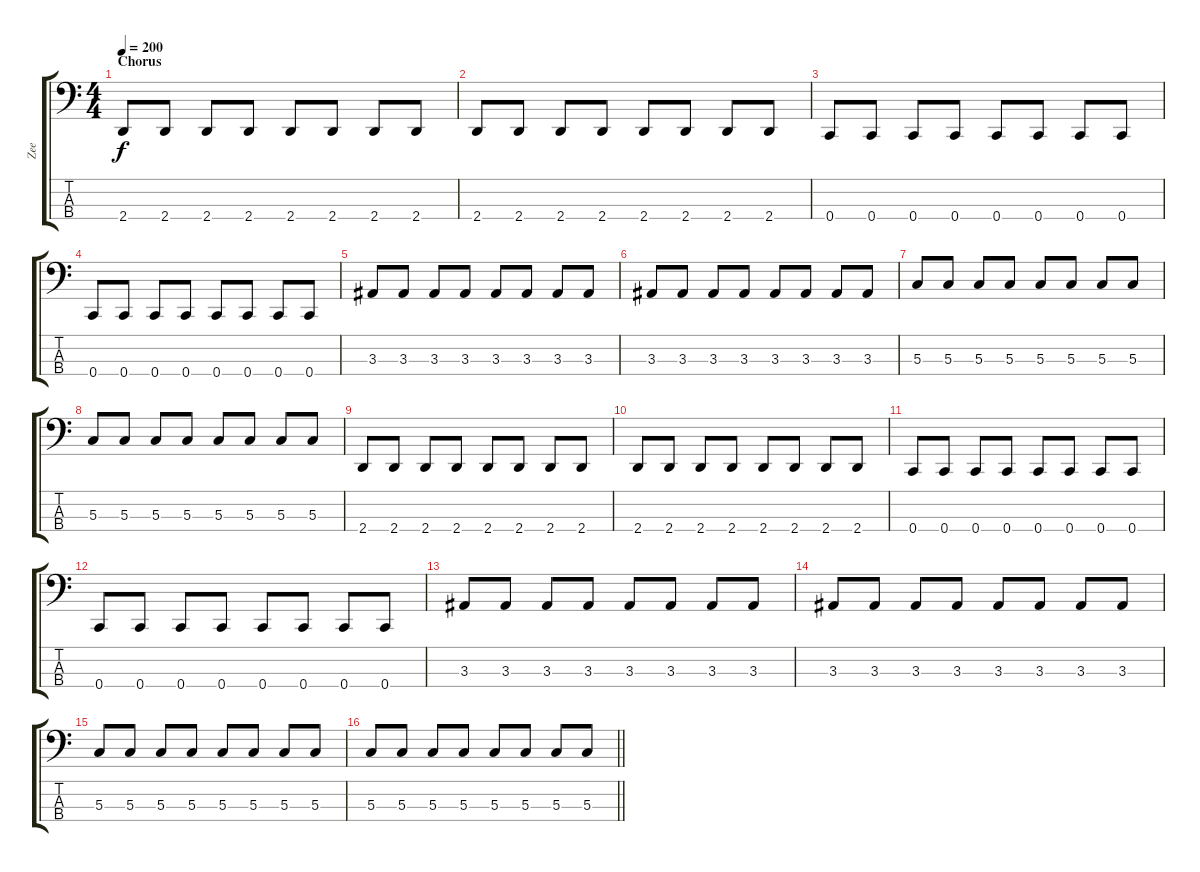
\track ("Zee" "Zee") {instrument electricbassfinger}
\staff {score tabs}
\tuning (F2 C2 G1 C1) {hide}
\ts (4 4)
\section ("" "Chorus")
\tempo 200
\clef f4
\ks c
2.4{t}.8{dy f} 2.4.8 2.4.8 2.4.8 2.4.8 2.4.8 2.4.8 2.4.8 |
2.4.8 2.4.8 2.4.8 2.4.8 2.4.8 2.4.8 2.4.8 2.4.8 |
0.4.8 0.4.8 0.4.8 0.4.8 0.4.8 0.4.8 0.4.8 0.4.8 |
0.4.8 0.4.8 0.4.8 0.4.8 0.4.8 0.4.8 0.4.8 0.4.8 |
3.3.8 3.3.8 3.3.8 3.3.8 3.3.8 3.3.8 3.3.8 3.3.8 |
3.3.8 3.3.8 3.3.8 3.3.8 3.3.8 3.3.8 3.3.8 3.3.8 |
5.3.8 5.3.8 5.3.8 5.3.8 5.3.8 5.3.8 5.3.8 5.3.8 |
5.3.8 5.3.8 5.3.8 5.3.8 5.3.8 5.3.8 5.3.8 5.3.8 |
2.4.8 2.4.8 2.4.8 2.4.8 2.4.8 2.4.8 2.4.8 2.4.8 |
2.4.8 2.4.8 2.4.8 2.4.8 2.4.8 2.4.8 2.4.8 2.4.8 |
0.4.8 0.4.8 0.4.8 0.4.8 0.4.8 0.4.8 0.4.8 0.4.8 |
0.4.8 0.4.8 0.4.8 0.4.8 0.4.8 0.4.8 0.4.8 0.4.8 |
3.3.8 3.3.8 3.3.8 3.3.8 3.3.8 3.3.8 3.3.8 3.3.8 |
3.3.8 3.3.8 3.3.8 3.3.8 3.3.8 3.3.8 3.3.8 3.3.8 |
5.3.8 5.3.8 5.3.8 5.3.8 5.3.8 5.3.8 5.3.8 5.3.8 |
\barLineRight lightlight
5.3.8 5.3.8 5.3.8 5.3.8 5.3.8 5.3.8 5.3.8 5.3.8
